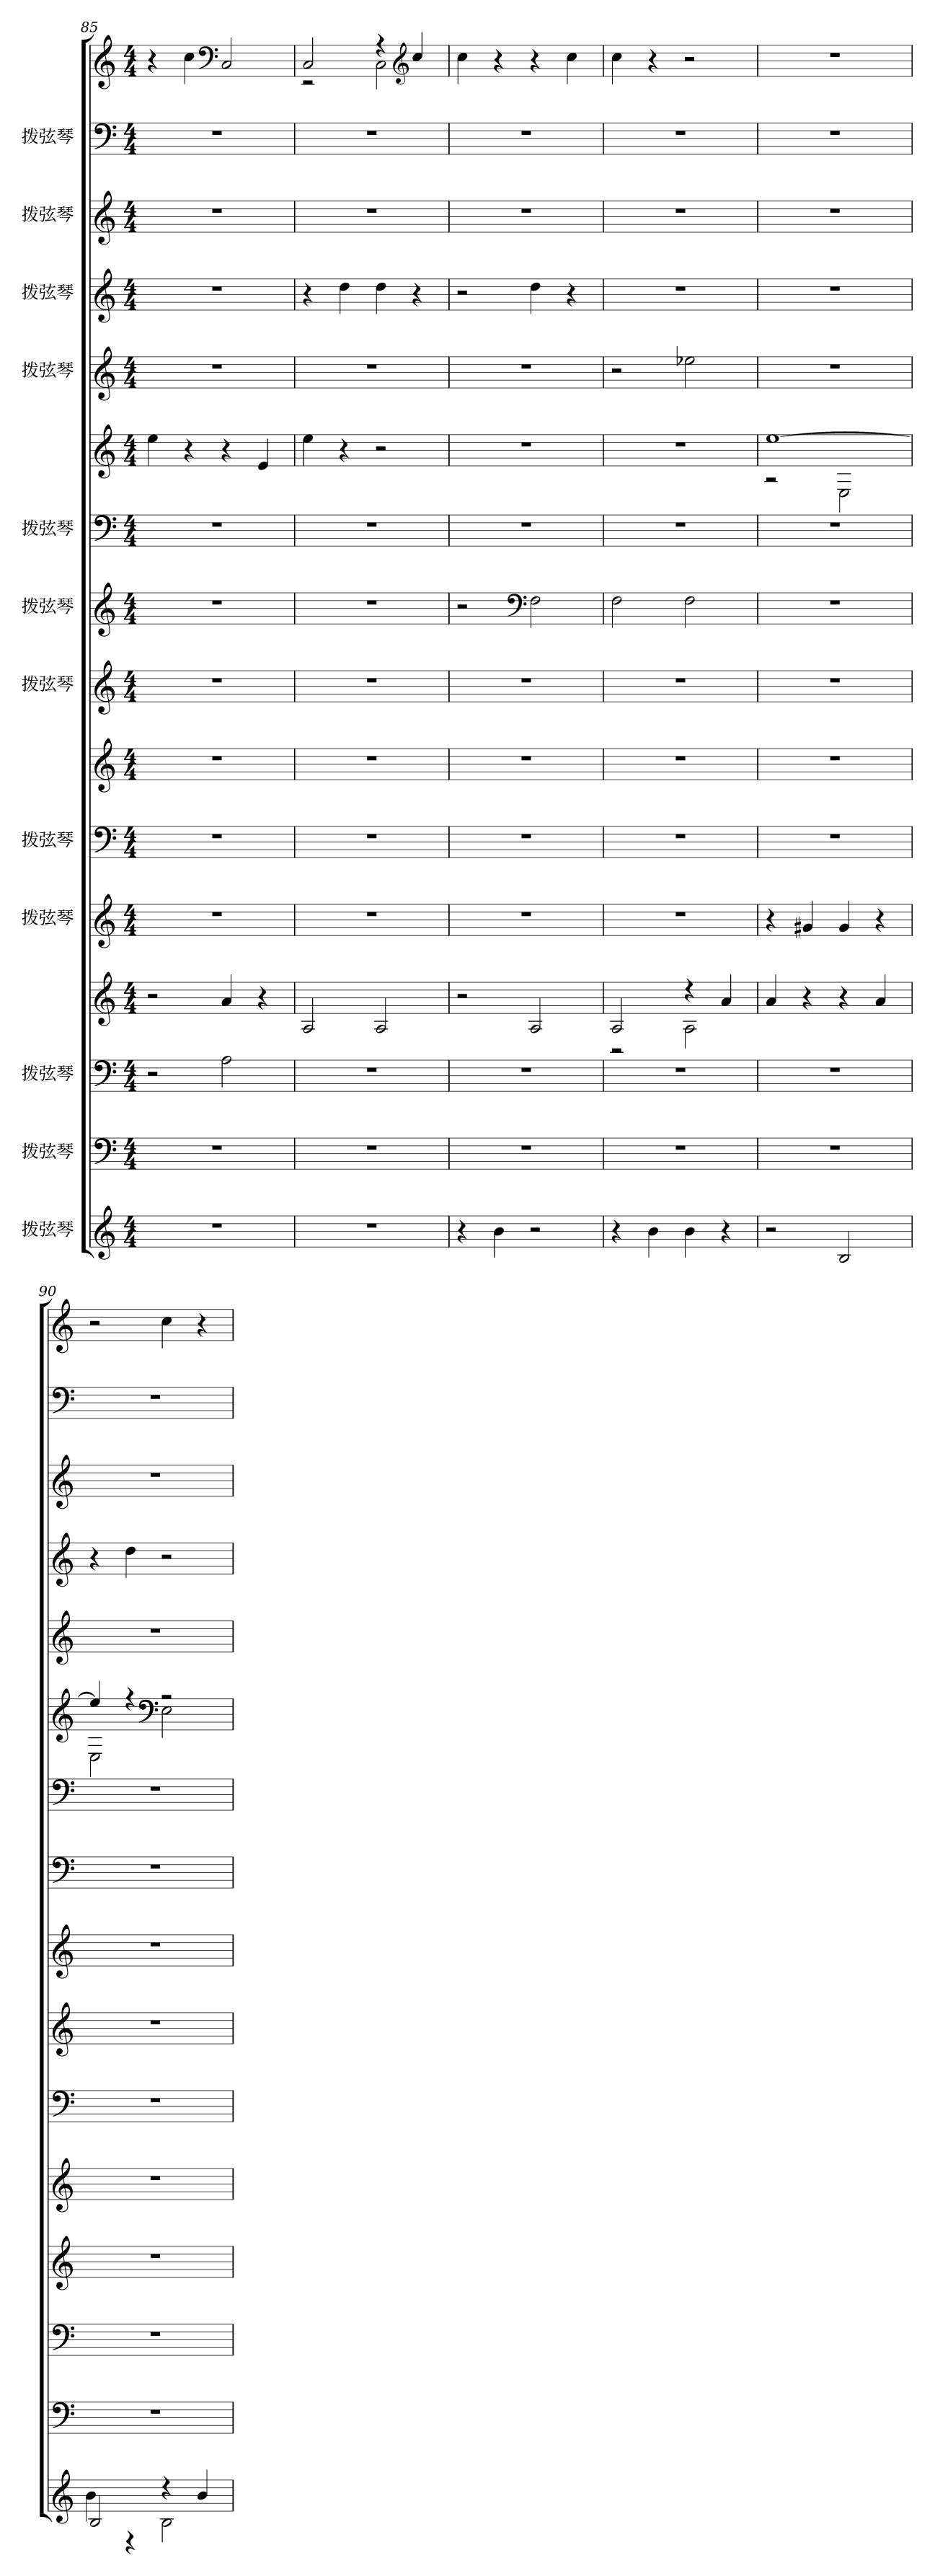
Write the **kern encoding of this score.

**kern	**kern	**kern	**kern	**kern	**kern	**kern	**kern	**kern	**kern	**kern	**kern	**kern	**kern	**kern	**kern
*part12	*part11	*part10	*part10	*part9	*part8	*part8	*part7	*part6	*part5	*part5	*part4	*part3	*part2	*part1	*part1
*staff16	*staff15	*staff14	*staff13	*staff12	*staff11	*staff10	*staff9	*staff8	*staff7	*staff6	*staff5	*staff4	*staff3	*staff2	*staff1
*I"拨弦琴	*I"拨弦琴	*I"拨弦琴	*	*I"拨弦琴	*I"拨弦琴	*	*I"拨弦琴	*I"拨弦琴	*I"拨弦琴	*	*I"拨弦琴	*I"拨弦琴	*I"拨弦琴	*I"拨弦琴	*
*clefG2	*clefF4	*clefF4	*clefG2	*clefG2	*clefF4	*clefG2	*clefG2	*clefG2	*clefF4	*clefG2	*clefG2	*clefG2	*clefG2	*clefF4	*clefG2
*k[]	*k[]	*k[]	*k[]	*k[]	*k[]	*k[]	*k[]	*k[]	*k[]	*k[]	*k[]	*k[]	*k[]	*k[]	*k[]
*M4/4	*M4/4	*M4/4	*M4/4	*M4/4	*M4/4	*M4/4	*M4/4	*M4/4	*M4/4	*M4/4	*M4/4	*M4/4	*M4/4	*M4/4	*M4/4
=85	=85	=85	=85	=85	=85	=85	=85	=85	=85	=85	=85	=85	=85	=85	=85
1r	1r	2r	2r	1r	1r	1r	1r	1r	1r	4ee\	1r	1r	1r	1r	4r
.	.	.	.	.	.	.	.	.	.	4r	.	.	.	.	4cc\
*	*	*	*	*	*	*	*	*	*	*	*	*	*	*	*clefF4
.	.	2A\	4a/	.	.	.	.	.	.	4r	.	.	.	.	2C/
.	.	.	4r	.	.	.	.	.	.	4e/	.	.	.	.	.
=86	=86	=86	=86	=86	=86	=86	=86	=86	=86	=86	=86	=86	=86	=86	=86
*	*	*	*	*	*	*	*	*	*	*	*	*	*	*	*^
1r	1r	1r	2A/	1r	1r	1r	1r	1r	1r	4ee\	1r	4r	1r	1r	2C/	2r
.	.	.	.	.	.	.	.	.	.	4r	.	4dd\	.	.	.	.
.	.	.	2A/	.	.	.	.	.	.	2r	.	4dd\	.	.	4r	2C\
*	*	*	*	*	*	*	*	*	*	*	*	*	*	*	*clefG2	*
.	.	.	.	.	.	.	.	.	.	.	.	4r	.	.	4cc/	.
*	*	*	*	*	*	*	*	*	*	*	*	*	*	*	*v	*v
=87	=87	=87	=87	=87	=87	=87	=87	=87	=87	=87	=87	=87	=87	=87	=87
4r	1r	1r	2r	1r	1r	1r	1r	2r	1r	1r	1r	2r	1r	1r	4cc\
4b\	.	.	.	.	.	.	.	.	.	.	.	.	.	.	4r
*	*	*	*	*	*	*	*	*clefF4	*	*	*	*	*	*	*
2r	.	.	2A/	.	.	.	.	2F\	.	.	.	4dd\	.	.	4r
.	.	.	.	.	.	.	.	.	.	.	.	4r	.	.	4cc\
!!LO:PB:g=z
=88	=88	=88	=88	=88	=88	=88	=88	=88	=88	=88	=88	=88	=88	=88	=88
*	*	*	*^	*	*	*	*	*	*	*	*	*	*	*	*
4r	1r	1r	2A/	2r	1r	1r	1r	1r	2F\	1r	1r	2r	1r	1r	1r	4cc\
4b\	.	.	.	.	.	.	.	.	.	.	.	.	.	.	.	4r
4b\	.	.	4r	2A\	.	.	.	.	2F\	.	.	2ee-X\	.	.	.	2r
4r	.	.	4a/	.	.	.	.	.	.	.	.	.	.	.	.	.
*	*	*	*v	*v	*	*	*	*	*	*	*	*	*	*	*	*
=89	=89	=89	=89	=89	=89	=89	=89	=89	=89	=89	=89	=89	=89	=89	=89
*	*	*	*	*	*	*	*	*	*	*^	*	*	*	*	*
2r	1r	1r	4a/	4r	1r	1r	1r	1r	1r	[1ee	2r	1r	1r	1r	1r	1r
.	.	.	4r	4g#X/	.	.	.	.	.	.	.	.	.	.	.	.
2B/	.	.	4r	4g#/	.	.	.	.	.	.	2E\	.	.	.	.	.
.	.	.	4a/	4r	.	.	.	.	.	.	.	.	.	.	.	.
=90	=90	=90	=90	=90	=90	=90	=90	=90	=90	=90	=90	=90	=90	=90	=90	=90
*^	*	*	*	*	*	*	*	*	*	*	*	*	*	*	*	*
2B/	4b\	1r	1r	1r	1r	1r	1r	1r	1r	1r	4ee/]	2E\	1r	4r	1r	1r	2r
.	4r	.	.	.	.	.	.	.	.	.	4r	.	.	4dd\	.	.	.
*	*	*	*	*	*	*	*	*	*	*	*clefF4	*	*	*	*	*	*
4r	2B\	.	.	.	.	.	.	.	.	.	2r	2E\	.	2r	.	.	4cc\
4b/	.	.	.	.	.	.	.	.	.	.	.	.	.	.	.	.	4r
*v	*v	*	*	*	*	*	*	*	*	*	*v	*v	*	*	*	*	*
=	=	=	=	=	=	=	=	=	=	=	=	=	=	=	=
*-	*-	*-	*-	*-	*-	*-	*-	*-	*-	*-	*-	*-	*-	*-	*-
